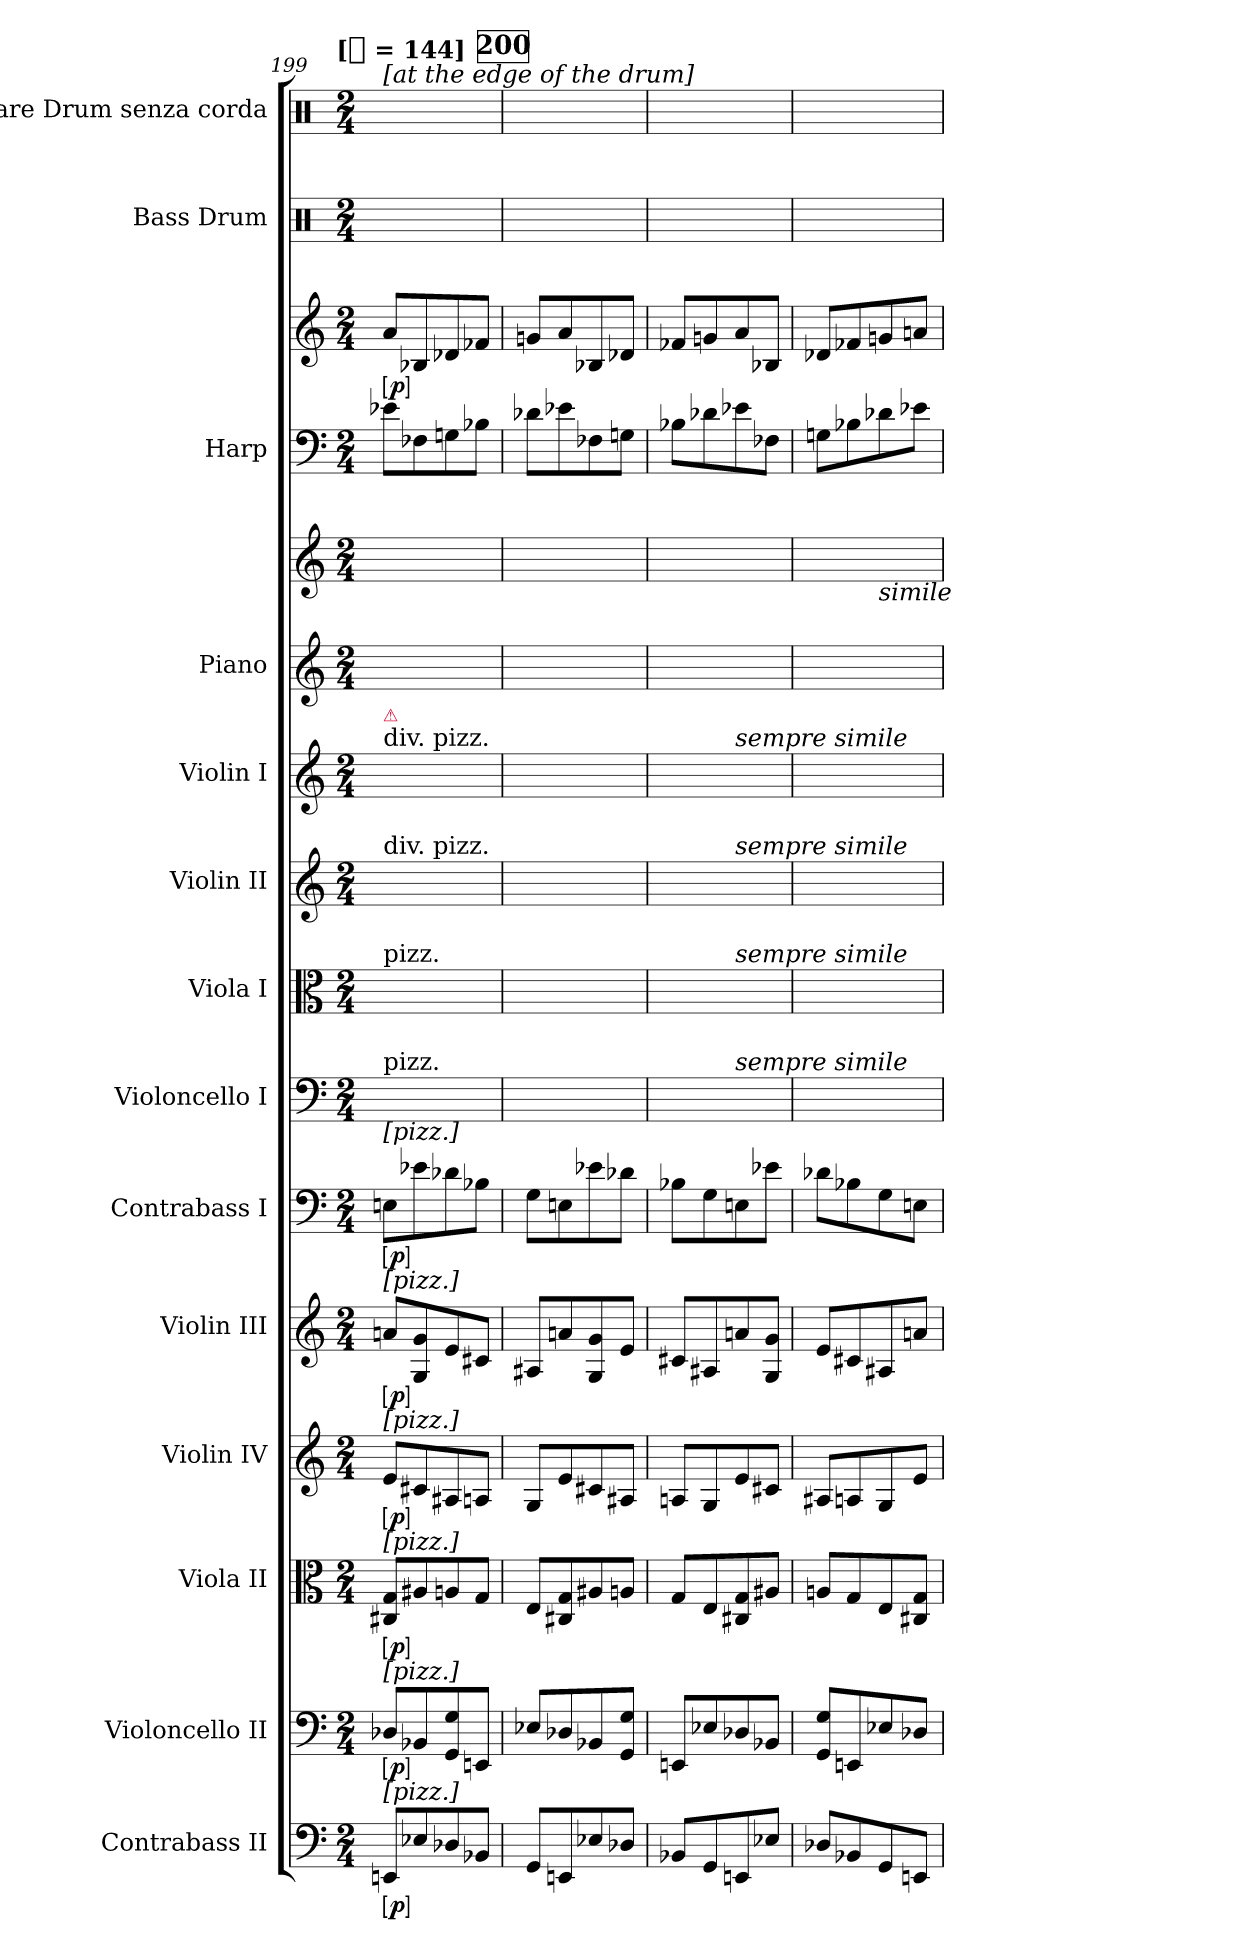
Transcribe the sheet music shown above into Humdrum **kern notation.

**kern	**dynam	**kern	**dynam	**kern	**dynam	**kern	**dynam	**kern	**dynam	**kern	**dynam	**kern	**kern	**kern	**kern	**kern	**kern	**kern	**kern	**dynam	**kern	**kern
*part14	*part14	*part13	*part13	*part12	*part12	*part11	*part11	*part10	*part10	*part9	*part9	*part8	*part7	*part6	*part5	*part4	*part4	*part3	*part3	*part3	*part2	*part1
*staff16	*staff16	*staff15	*staff15	*staff14	*staff14	*staff13	*staff13	*staff12	*staff12	*staff11	*staff11	*staff10	*staff9	*staff8	*staff7	*staff6	*staff5	*staff4	*staff3	*staff3/4	*staff2	*staff1
*I"Contrabass II	*	*I"Violoncello II	*	*I"Viola II	*	*I"Violin IV	*	*I"Violin III	*	*I"Contrabass I	*	*I"Violoncello I	*I"Viola I	*I"Violin II	*I"Violin I	*I"Piano	*	*I"Harp	*	*	*I"Bass Drum	*I"Snare Drum senza corda
*I'Cb.	*	*I'Vc.	*	*I'Vla.	*	*	*	*I'Vln. I	*	*I'Cb.	*	*I'Vc.	*I'Vla.	*I'Vln. II	*I'Vln. I	*I'Pno.	*	*I'Hp.	*	*	*I'B. D.	*I'S. D.
*clefF4	*	*clefF4	*	*clefC3	*	*clefG2	*	*clefG2	*	*clefF4	*	*clefF4	*clefC3	*clefG2	*clefG2	*clefG2	*clefG2	*clefF4	*clefG2	*	*clefX	*clefX
*ITrd7c12	*	*	*	*	*	*	*	*	*	*ITrd7c12	*	*	*	*	*	*	*	*	*	*	*	*
*k[]	*	*k[]	*	*k[]	*	*k[]	*	*k[]	*	*k[]	*	*k[]	*k[]	*k[]	*k[]	*k[]	*k[]	*k[]	*k[]	*	*k[]	*k[]
!!LO:TX:omd:t=[[quarter] = 144]
*M2/4	*	*M2/4	*	*M2/4	*	*M2/4	*	*M2/4	*	*M2/4	*	*M2/4	*M2/4	*M2/4	*M2/4	*M2/4	*M2/4	*M2/4	*M2/4	*	*M2/4	*M2/4
*MM144	*	*MM144	*	*MM144	*	*MM144	*	*MM144	*	*MM144	*	*MM144	*MM144	*MM144	*MM144	*MM144	*MM144	*MM144	*MM144	*	*MM144	*MM144
=199	=199	=199	=199	=199	=199	=199	=199	=199	=199	=199	=199	=199	=199	=199	=199	=199	=199	=199	=199	=199	=199	=199
!	!	!	!	!	!	!	!	!	!	!	!	!	!	!	!	!	!	!	!	!	!	!LO:TX:a:t=[at the edge of the drum]
!	!	!	!	!	!	!	!	!	!	!	!	!	!	!	!LO:TX:a:t=div. pizz.	!	!	!	!	!	!	!
!	!	!	!	!	!	!	!	!	!	!	!	!	!	!	!LO:TX:a:color=crimson:t=⚠	!	!	!	!	!	!	!
!	!	!	!	!	!	!	!	!	!	!	!	!	!	!LO:TX:a:t=div. pizz.	!	!	!	!	!	!	!	!
!	!	!	!	!	!	!	!	!	!	!	!	!	!LO:TX:a:t=pizz.	!	!	!	!	!	!	!	!	!
!	!	!	!	!	!	!	!	!	!	!	!	!LO:TX:a:t=pizz.	!	!	!	!	!	!	!	!	!	!
!	!	!	!	!	!	!	!	!	!	!LO:TX:a:t=[pizz.]	!	!	!	!	!	!	!	!	!	!	!	!
!	!	!	!	!	!	!	!	!LO:TX:a:t=[pizz.]	!	!	!	!	!	!	!	!	!	!	!	!	!	!
!	!	!	!	!	!	!LO:TX:a:t=[pizz.]	!	!	!	!	!	!	!	!	!	!	!	!	!	!	!	!
!	!	!	!	!LO:TX:a:t=[pizz.]	!	!	!	!	!	!	!	!	!	!	!	!	!	!	!	!	!	!
!	!	!LO:TX:a:t=[pizz.]	!	!	!	!	!	!	!	!	!	!	!	!	!	!	!	!	!	!	!	!
!LO:TX:a:t=[pizz.]	!	!	!	!	!	!	!	!	!	!	!	!	!	!	!	!	!	!	!	!	!	!
!	!LO:DY:ed=brack	!	!LO:DY:ed=brack	!	!LO:DY:ed=brack	!	!LO:DY:ed=brack	!	!LO:DY:ed=brack	!	!LO:DY:ed=brack	!	!	!	!	!	!	!	!	!LO:DY:ed=brack	!	!
8EEEnL	p	8D-XL	p	8C#X 8GL	p	8eL	p	8anL	p	8EEnL	p	4ryy	4ryy	4ryy	4ryy	4ryy	4ryy	8e-XL	8aL	p	2ryy	4ryy
8EE-X	.	8BB-X	.	8A#X	.	8c#X	.	8G 8g	.	8E-X	.	.	.	.	.	.	.	8F-X	8B-X	.	.	.
8DD-X	.	8GG 8G	.	8An	.	8A#X	.	8e	.	8D-X	.	8ryy	8ryy	8ryy	8ryy	8ryy	8ryy	8Gn	8d-X	.	.	8ryy
8BBB-XJ	.	8EEnJ	.	8GJ	.	8AnJ	.	8c#XJ	.	8BB-XJ	.	8ryy	8ryy	8ryy	8ryy	8ryy	8ryy	8B-XJ	8f-XJ	.	.	8ryy
!!LO:REH:place=s1:t=200
=200	=200	=200	=200	=200	=200	=200	=200	=200	=200	=200	=200	=200	=200	=200	=200	=200	=200	=200	=200	=200	=200	=200
8GGGL	.	8E-XL	.	8EL	.	8GL	.	8A#XL	.	8GGL	.	4ryy	4ryy	4ryy	4ryy	4ryy	4ryy	8d-XL	8gnL	.	2ryy	4ryy
8EEEn	.	8D-X	.	8C#X 8G	.	8e	.	8an	.	8EEn	.	.	.	.	.	.	.	8e-X	8a	.	.	.
8EE-X	.	8BB-X	.	8A#X	.	8c#X	.	8G 8g	.	8E-X	.	8ryy	8ryy	8ryy	8ryy	8ryy	8ryy	8F-X	8B-X	.	.	4ryy
8DD-XJ	.	8GG 8GJ	.	8AnJ	.	8A#XJ	.	8eJ	.	8D-XJ	.	8ryy	8ryy	8ryy	8ryy	8ryy	8ryy	8GnJ	8d-XJ	.	.	.
=201	=201	=201	=201	=201	=201	=201	=201	=201	=201	=201	=201	=201	=201	=201	=201	=201	=201	=201	=201	=201	=201	=201
8BBB-XL	.	8EEnL	.	8GL	.	8AnL	.	8c#XL	.	8BB-XL	.	4ryy	4ryy	4ryy	4ryy	4ryy	4ryy	8B-XL	8f-XL	.	2ryy	2ryy
8GGG	.	8E-X	.	8E	.	8G	.	8A#X	.	8GG	.	.	.	.	.	.	.	8d-X	8gn	.	.	.
!	!	!	!	!	!	!	!	!	!	!	!	!	!	!	!LO:TX:a:i:t=sempre simile	!	!	!	!	!	!	!
!	!	!	!	!	!	!	!	!	!	!	!	!	!	!LO:TX:a:i:t=sempre simile	!	!	!	!	!	!	!	!
!	!	!	!	!	!	!	!	!	!	!	!	!	!LO:TX:a:i:t=sempre simile	!	!	!	!	!	!	!	!	!
!	!	!	!	!	!	!	!	!	!	!	!	!LO:TX:a:i:t=sempre simile	!	!	!	!	!	!	!	!	!	!
8EEEn	.	8D-X	.	8C#X 8G	.	8e	.	8an	.	8EEn	.	8ryy	8ryy	8ryy	8ryy	8ryy	8ryy	8e-X	8a	.	.	.
8EE-XJ	.	8BB-XJ	.	8A#XJ	.	8c#XJ	.	8G 8gJ	.	8E-XJ	.	8ryy	8ryy	8ryy	8ryy	8ryy	8ryy	8F-XJ	8B-XJ	.	.	.
=202	=202	=202	=202	=202	=202	=202	=202	=202	=202	=202	=202	=202	=202	=202	=202	=202	=202	=202	=202	=202	=202	=202
8DD-XL	.	8GG 8GL	.	8AnL	.	8A#XL	.	8eL	.	8D-XL	.	4ryy	4ryy	4ryy	4ryy	4ryy	4ryy	8GnL	8d-XL	.	2ryy	2ryy
8BBB-X	.	8EEn	.	8G	.	8An	.	8c#X	.	8BB-X	.	.	.	.	.	.	.	8B-X	8f-X	.	.	.
!	!	!	!	!	!	!	!	!	!	!	!	!	!	!	!	!	!LO:TX:b:i:t=simile	!	!	!	!	!
8GGG	.	8E-X	.	8E	.	8G	.	8A#X	.	8GG	.	8ryy	8ryy	8ryy	8ryy	8ryy	8ryy	8d-X	8gn	.	.	.
8EEEnJ	.	8D-XJ	.	8C#X 8GJ	.	8eJ	.	8anJ	.	8EEnJ	.	8ryy	8ryy	8ryy	8ryy	8ryy	8ryy	8e-XJ	8anJ	.	.	.
=	=	=	=	=	=	=	=	=	=	=	=	=	=	=	=	=	=	=	=	=	=	=
*-	*-	*-	*-	*-	*-	*-	*-	*-	*-	*-	*-	*-	*-	*-	*-	*-	*-	*-	*-	*-	*-	*-
